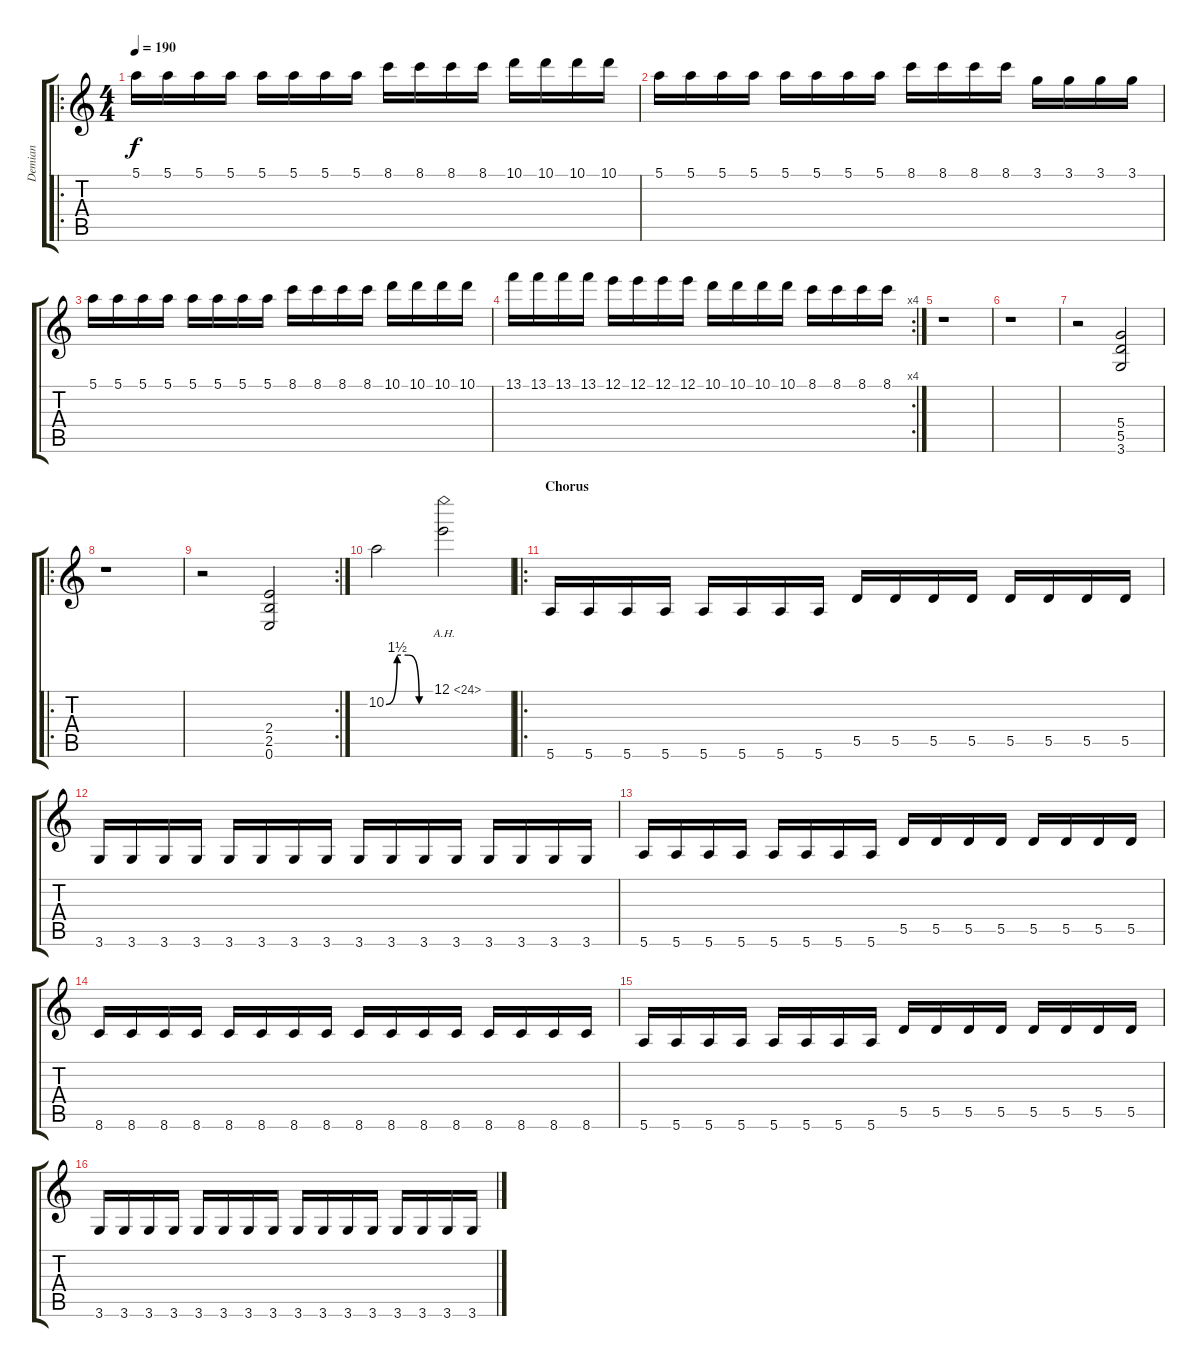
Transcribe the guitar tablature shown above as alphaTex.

\track ("Demian" "Demian") {instrument distortionguitar}
\staff {score tabs}
\tuning (E4 B3 G3 D3 A2 E2) {hide}
\ro
\ts (4 4)
\tempo 190
\clef g2
\ks c
5.1.16{dy f} 5.1.16 5.1.16 5.1.16 5.1.16 5.1.16 5.1.16 5.1.16 8.1.16 8.1.16 8.1.16 8.1.16 10.1.16 10.1.16 10.1.16 10.1.16 |
5.1.16 5.1.16 5.1.16 5.1.16 5.1.16 5.1.16 5.1.16 5.1.16 8.1.16 8.1.16 8.1.16 8.1.16 3.1.16 3.1.16 3.1.16 3.1.16 |
5.1.16 5.1.16 5.1.16 5.1.16 5.1.16 5.1.16 5.1.16 5.1.16 8.1.16 8.1.16 8.1.16 8.1.16 10.1.16 10.1.16 10.1.16 10.1.16 |
\rc 4
13.1.16 13.1.16 13.1.16 13.1.16 12.1.16 12.1.16 12.1.16 12.1.16 10.1.16 10.1.16 10.1.16 10.1.16 8.1.16 8.1.16 8.1.16 8.1.16 |
r.1 |
r.1 |
r.2 (5.4 5.5 3.6).2 |
\ro
r.1 |
\rc 2
r.2 (2.4 2.5 0.6).2 |
10.2{be (custom 0 0 15 6 30 6 45 0 60 0)}.2 12.1{ah 12}.2 |
\ro
\section ("" "Chorus")
5.6.16 5.6.16 5.6.16 5.6.16 5.6.16 5.6.16 5.6.16 5.6.16 5.5.16 5.5.16 5.5.16 5.5.16 5.5.16 5.5.16 5.5.16 5.5.16 |
3.6.16 3.6.16 3.6.16 3.6.16 3.6.16 3.6.16 3.6.16 3.6.16 3.6.16 3.6.16 3.6.16 3.6.16 3.6.16 3.6.16 3.6.16 3.6.16 |
5.6.16 5.6.16 5.6.16 5.6.16 5.6.16 5.6.16 5.6.16 5.6.16 5.5.16 5.5.16 5.5.16 5.5.16 5.5.16 5.5.16 5.5.16 5.5.16 |
8.6.16 8.6.16 8.6.16 8.6.16 8.6.16 8.6.16 8.6.16 8.6.16 8.6.16 8.6.16 8.6.16 8.6.16 8.6.16 8.6.16 8.6.16 8.6.16 |
5.6.16 5.6.16 5.6.16 5.6.16 5.6.16 5.6.16 5.6.16 5.6.16 5.5.16 5.5.16 5.5.16 5.5.16 5.5.16 5.5.16 5.5.16 5.5.16 |
3.6.16 3.6.16 3.6.16 3.6.16 3.6.16 3.6.16 3.6.16 3.6.16 3.6.16 3.6.16 3.6.16 3.6.16 3.6.16 3.6.16 3.6.16 3.6.16
